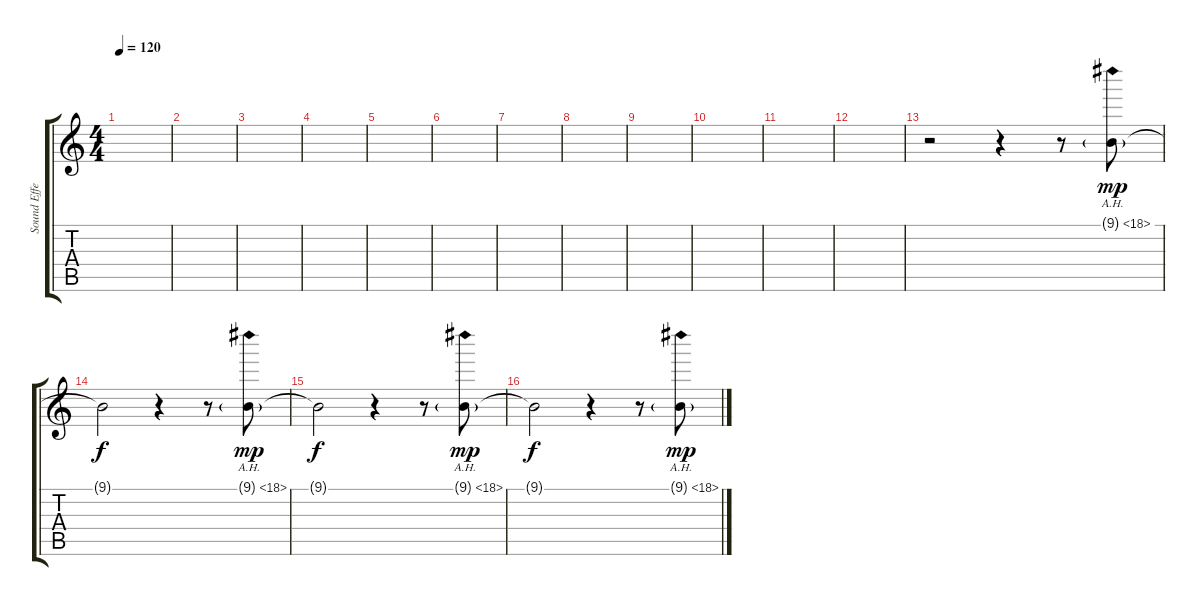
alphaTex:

\track ("Sound Effect" "Sound Effe") {instrument marimba}
\staff {score tabs}
\tuning (D4 A3 F3 C3 G2 C2) {hide}
\ts (4 4)
\tempo 120
\clef g2
\ks c
|
|
|
|
|
|
|
|
|
|
|
|
r.2 r.4 r.8{volume 15 instrument distortionguitar} 9.1{ah 9 g}.8{dy mp volume 5} |
9.1{t}.2{dy f} r.4 r.8{volume 15 instrument distortionguitar} 9.1{ah 9 g}.8{dy mp volume 5} |
9.1{t}.2{dy f} r.4 r.8{volume 15 instrument distortionguitar} 9.1{ah 9 g}.8{dy mp volume 5} |
9.1{t}.2{dy f} r.4 r.8{volume 15 instrument distortionguitar} 9.1{ah 9 g}.8{dy mp volume 5}
